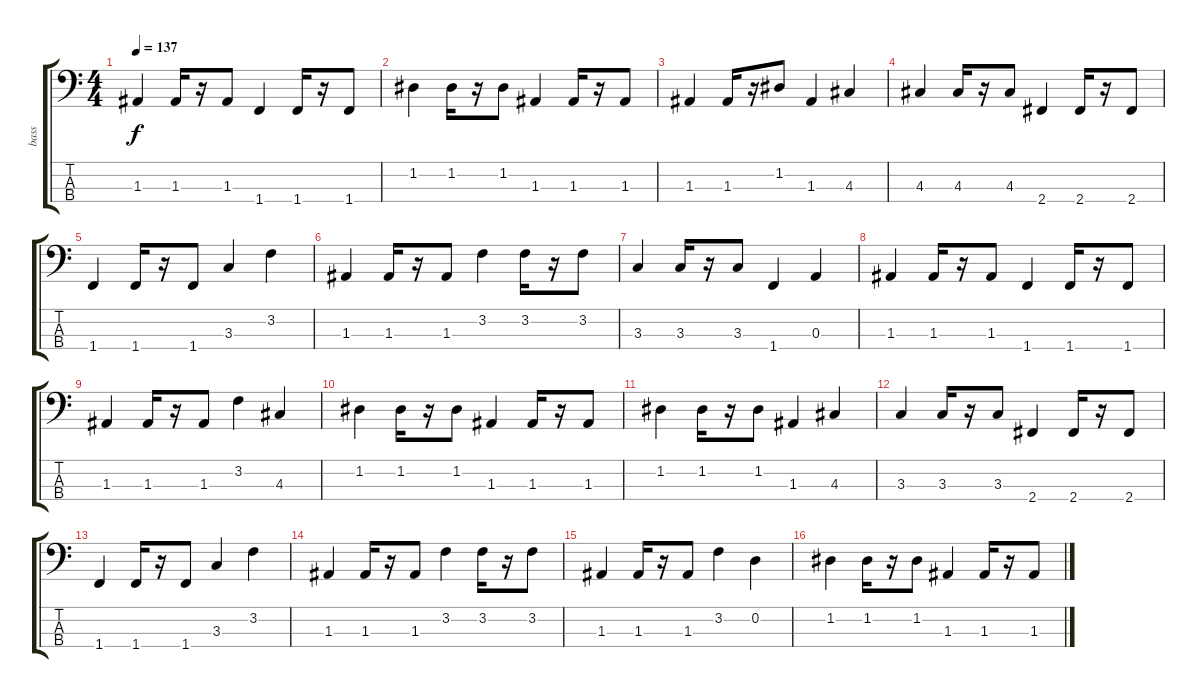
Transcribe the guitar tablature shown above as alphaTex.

\track ("bass" "bass") {instrument fretlessbass}
\staff {score tabs}
\tuning (G2 D2 A1 E1) {hide}
\ts (4 4)
\tempo 137
\clef f4
\ks c
1.3.4{dy f} 1.3.16 r.16 1.3.8 1.4.4 1.4.16 r.16 1.4.8 |
1.2.4 1.2.16 r.16 1.2.8 1.3.4 1.3.16 r.16 1.3.8 |
1.3.4 1.3.16 r.16 1.2.8 1.3.4 4.3.4 |
4.3.4 4.3.16 r.16 4.3.8 2.4.4 2.4.16 r.16 2.4.8 |
1.4.4 1.4.16 r.16 1.4.8 3.3.4 3.2.4 |
1.3.4 1.3.16 r.16 1.3.8 3.2.4 3.2.16 r.16 3.2.8 |
3.3.4 3.3.16 r.16 3.3.8 1.4.4 0.3.4 |
1.3.4 1.3.16 r.16 1.3.8 1.4.4 1.4.16 r.16 1.4.8 |
1.3.4 1.3.16 r.16 1.3.8 3.2.4 4.3.4 |
1.2.4 1.2.16 r.16 1.2.8 1.3.4 1.3.16 r.16 1.3.8 |
1.2.4 1.2.16 r.16 1.2.8 1.3.4 4.3.4 |
3.3.4 3.3.16 r.16 3.3.8 2.4.4 2.4.16 r.16 2.4.8 |
1.4.4 1.4.16 r.16 1.4.8 3.3.4 3.2.4 |
1.3.4 1.3.16 r.16 1.3.8 3.2.4 3.2.16 r.16 3.2.8 |
1.3.4 1.3.16 r.16 1.3.8 3.2.4 0.2.4 |
1.2.4 1.2.16 r.16 1.2.8 1.3.4 1.3.16 r.16 1.3.8
